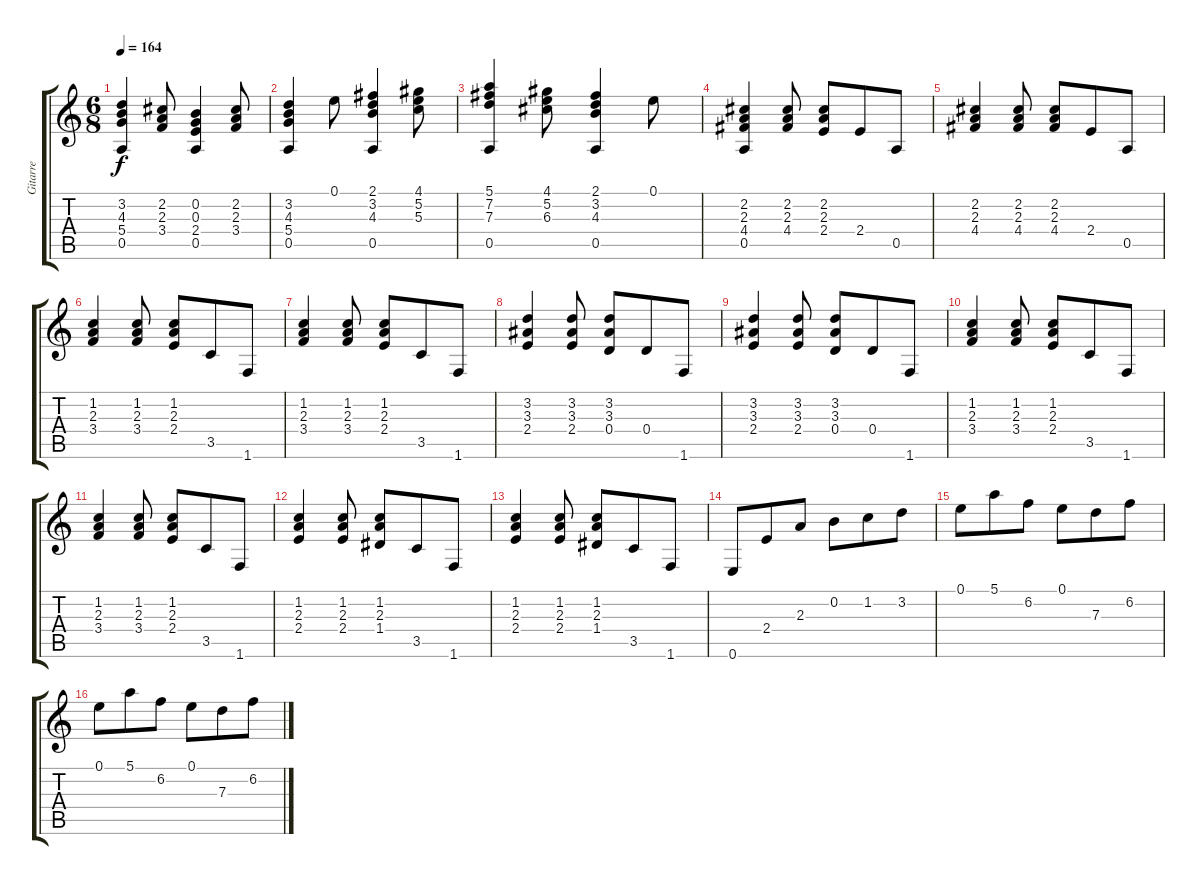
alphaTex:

\track ("Gitarre" "Gitarre") {instrument acousticguitarnylon}
\staff {score tabs}
\tuning (E4 B3 G3 D3 A2 E2) {hide}
\ts (6 8)
\tempo 164
\clef g2
\ks c
(3.2 4.3 5.4 0.5).4{dy f} (2.2 2.3 3.4).8 (0.2 0.3 2.4 0.5).4 (2.2 2.3 3.4).8 |
(3.2 4.3 5.4 0.5).4 0.1.8 (2.1 3.2 4.3 0.5).4 (4.1 5.2 5.3).8 |
(5.1 7.2 7.3 0.5).4 (4.1 5.2 6.3).8 (2.1 3.2 4.3 0.5).4 0.1.8 |
(2.2 2.3 4.4 0.5).4 (2.2 2.3 4.4).8 (2.2 2.3 2.4).8 2.4.8 0.5.8 |
(2.2 2.3 4.4).4 (2.2 2.3 4.4).8 (2.2 2.3 4.4).8 2.4.8 0.5.8 |
(1.2 2.3 3.4).4 (1.2 2.3 3.4).8 (1.2 2.3 2.4).8 3.5.8 1.6.8 |
(1.2 2.3 3.4).4 (1.2 2.3 3.4).8 (1.2 2.3 2.4).8 3.5.8 1.6.8 |
(3.2 3.3 2.4).4 (3.2 3.3 2.4).8 (3.2 3.3 0.4).8 0.4.8 1.6.8 |
(3.2 3.3 2.4).4 (3.2 3.3 2.4).8 (3.2 3.3 0.4).8 0.4.8 1.6.8 |
(1.2 2.3 3.4).4 (1.2 2.3 3.4).8 (1.2 2.3 2.4).8 3.5.8 1.6.8 |
(1.2 2.3 3.4).4 (1.2 2.3 3.4).8 (1.2 2.3 2.4).8 3.5.8 1.6.8 |
(1.2 2.3 2.4).4 (1.2 2.3 2.4).8 (1.2 2.3 1.4).8 3.5.8 1.6.8 |
(1.2 2.3 2.4).4 (1.2 2.3 2.4).8 (1.2 2.3 1.4).8 3.5.8 1.6.8 |
0.6.8 2.4.8 2.3.8 0.2.8 1.2.8 3.2.8 |
0.1.8 5.1.8 6.2.8 0.1.8 7.3.8 6.2.8 |
0.1.8 5.1.8 6.2.8 0.1.8 7.3.8 6.2.8
